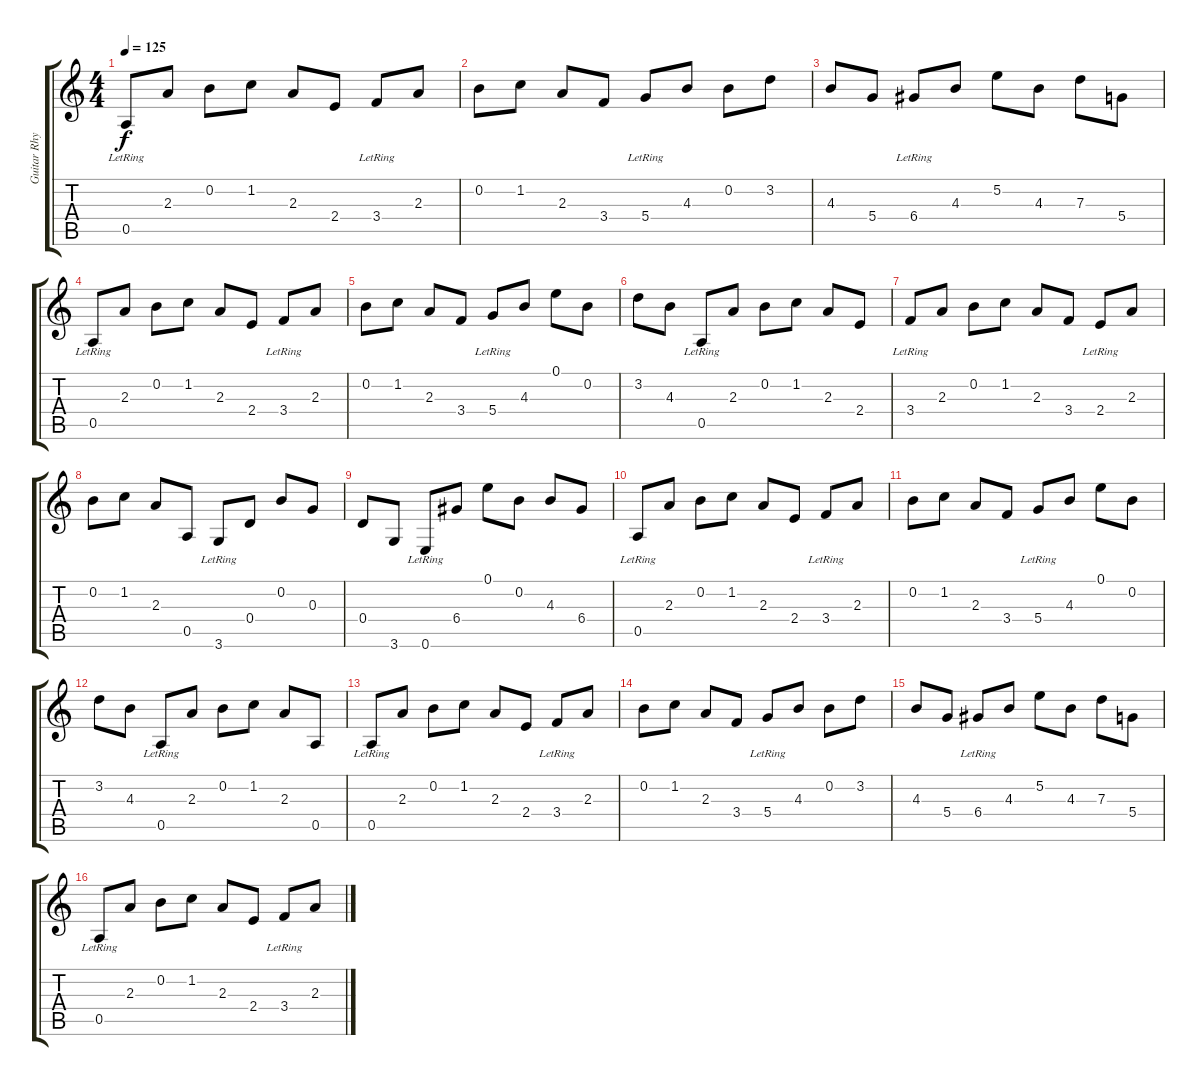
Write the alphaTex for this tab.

\track ("Guitar Rhythm 1" "Guitar Rhy") {instrument acousticguitarsteel}
\staff {score tabs}
\tuning (E4 B3 G3 D3 A2 E2) {hide}
\ts (4 4)
\tempo 125
\clef g2
\ks c
0.5{lr}.8{dy f} 2.3.8 0.2.8 1.2.8 2.3.8 2.4.8 3.4{lr}.8 2.3.8 |
0.2.8 1.2.8 2.3.8 3.4.8 5.4{lr}.8 4.3.8 0.2.8 3.2.8 |
4.3.8 5.4.8 6.4{lr}.8 4.3.8 5.2.8 4.3.8 7.3.8 5.4.8 |
0.5{lr}.8 2.3.8 0.2.8 1.2.8 2.3.8 2.4.8 3.4{lr}.8 2.3.8 |
0.2.8 1.2.8 2.3.8 3.4.8 5.4{lr}.8 4.3.8 0.1.8 0.2.8 |
3.2.8 4.3.8 0.5{lr}.8 2.3.8 0.2.8 1.2.8 2.3.8 2.4.8 |
3.4{lr}.8 2.3.8 0.2.8 1.2.8 2.3.8 3.4.8 2.4{lr}.8 2.3.8 |
0.2.8 1.2.8 2.3.8 0.5.8 3.6{lr}.8 0.4.8 0.2.8 0.3.8 |
0.4.8 3.6.8 0.6{lr}.8 6.4.8 0.1.8 0.2.8 4.3.8 6.4.8 |
0.5{lr}.8 2.3.8 0.2.8 1.2.8 2.3.8 2.4.8 3.4{lr}.8 2.3.8 |
0.2.8 1.2.8 2.3.8 3.4.8 5.4{lr}.8 4.3.8 0.1.8 0.2.8 |
3.2.8 4.3.8 0.5{lr}.8 2.3.8 0.2.8 1.2.8 2.3.8 0.5.8 |
0.5{lr}.8 2.3.8 0.2.8 1.2.8 2.3.8 2.4.8 3.4{lr}.8 2.3.8 |
0.2.8 1.2.8 2.3.8 3.4.8 5.4{lr}.8 4.3.8 0.2.8 3.2.8 |
4.3.8 5.4.8 6.4{lr}.8 4.3.8 5.2.8 4.3.8 7.3.8 5.4.8 |
0.5{lr}.8 2.3.8 0.2.8 1.2.8 2.3.8 2.4.8 3.4{lr}.8 2.3.8
